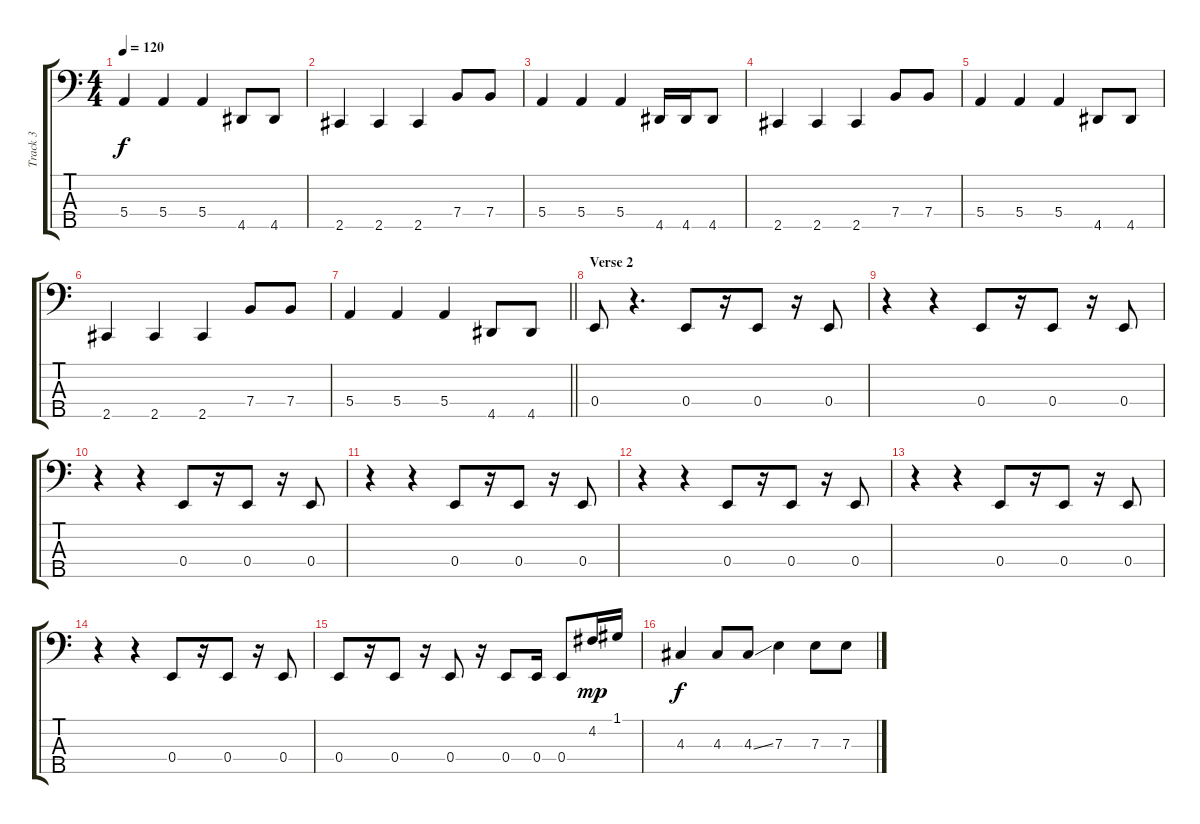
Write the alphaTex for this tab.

\track ("Track 3" "Track 3") {instrument electricbassfinger}
\staff {score tabs}
\tuning (G2 D2 A1 E1 B0) {hide}
\ts (4 4)
\tempo 120
\clef f4
\ks c
5.4.4{dy f} 5.4.4 5.4.4 4.5.8 4.5.8 |
2.5.4 2.5.4 2.5.4 7.4.8 7.4.8 |
5.4.4 5.4.4 5.4.4 4.5.16 4.5.16 4.5.8 |
2.5.4 2.5.4 2.5.4 7.4.8 7.4.8 |
5.4.4 5.4.4 5.4.4 4.5.8 4.5.8 |
2.5.4 2.5.4 2.5.4 7.4.8 7.4.8 |
\barLineRight lightlight
5.4.4 5.4.4 5.4.4 4.5.8 4.5.8 |
\section ("" "Verse 2")
0.4.8{volume 9} r.4{d} 0.4.8 r.16 0.4.8 r.16 0.4.8 |
r.4 r.4 0.4.8 r.16 0.4.8 r.16 0.4.8 |
r.4 r.4 0.4.8 r.16 0.4.8 r.16 0.4.8 |
r.4 r.4 0.4.8 r.16 0.4.8 r.16 0.4.8 |
r.4 r.4 0.4.8 r.16 0.4.8 r.16 0.4.8 |
r.4 r.4 0.4.8 r.16 0.4.8 r.16 0.4.8 |
r.4 r.4 0.4.8 r.16 0.4.8 r.16 0.4.8 |
0.4.8 r.16 0.4.8 r.16 0.4.8 r.16 0.4.8 0.4.16 0.4.8 4.2.16{dy mp} 1.1.16 |
4.3.4{dy f} 4.3.8 4.3{ss}.8 7.3.4 7.3.8 7.3.8
